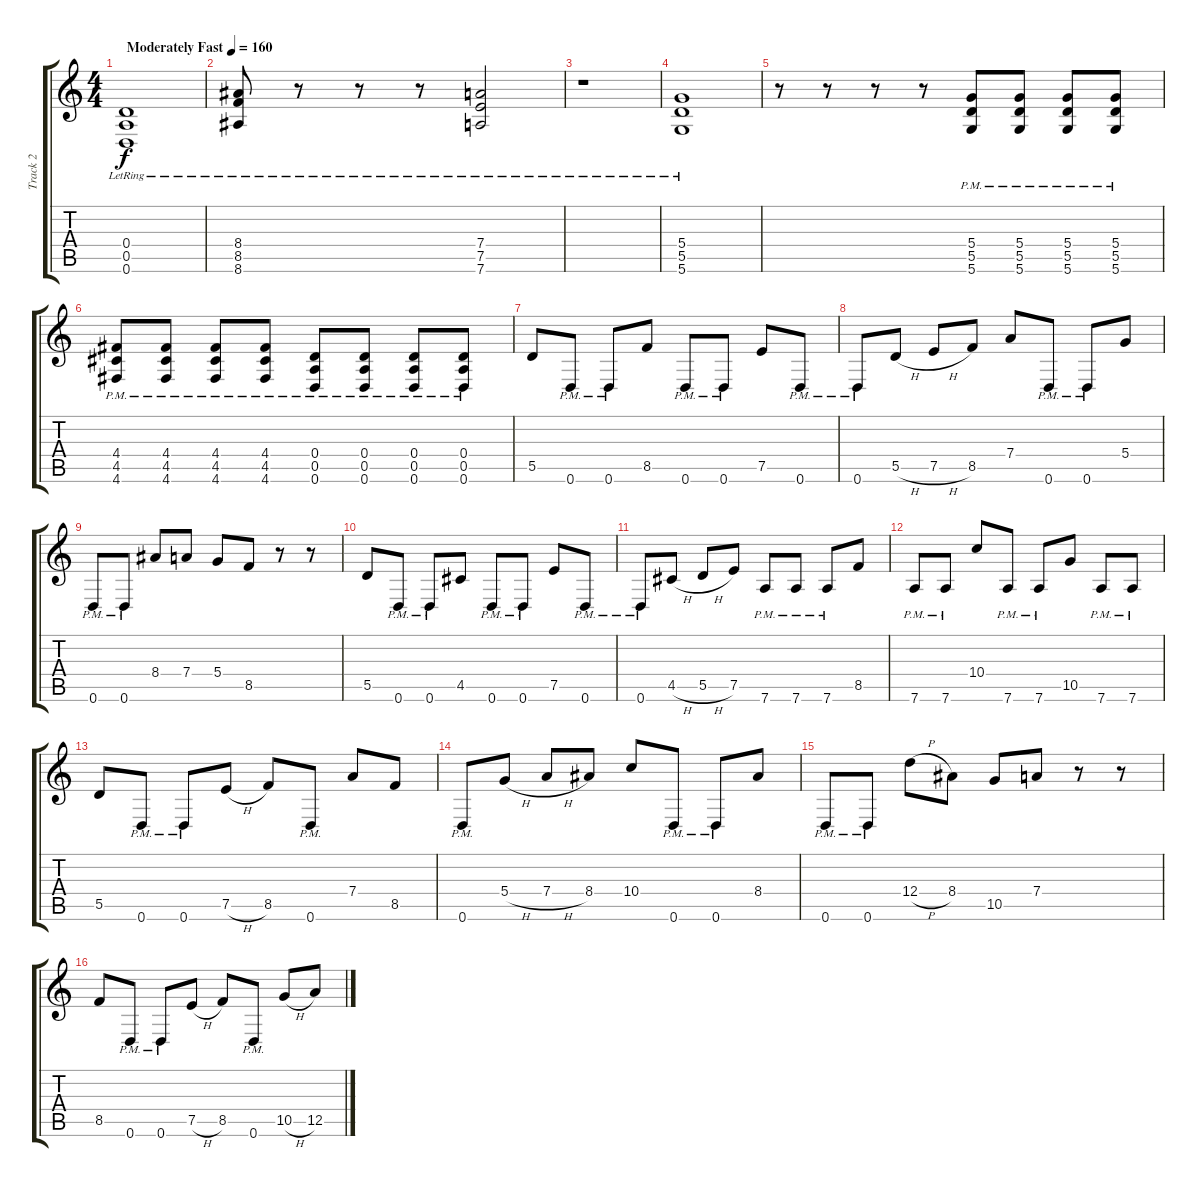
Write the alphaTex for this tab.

\track ("Track 2" "Track 2") {instrument distortionguitar}
\staff {score tabs}
\tuning (E4 B3 G3 D3 A2 D2) {hide}
\ts (4 4)
\tempo (160 "Moderately Fast")
\clef g2
\ks c
(0.4{lr} 0.5{lr} 0.6{lr}).1{dy f instrument distortionguitar} |
(8.4{lr} 8.5{lr} 8.6{lr}).8 r.8 r.8 r.8 (7.4{lr} 7.5{lr} 7.6{lr}).2 |
r.1 |
(5.4{lr} 5.5{lr} 5.6{lr}).1 |
r.8 r.8 r.8 r.8 (5.4{pm} 5.5{pm} 5.6{pm}).8 (5.4{pm} 5.5{pm} 5.6{pm}).8 (5.4{pm} 5.5{pm} 5.6{pm}).8 (5.4{pm} 5.5{pm} 5.6{pm}).8 |
(4.4{pm} 4.5{pm} 4.6{pm}).8 (4.4{pm} 4.5{pm} 4.6{pm}).8 (4.4{pm} 4.5{pm} 4.6{pm}).8 (4.4{pm} 4.5{pm} 4.6{pm}).8 (0.4{pm} 0.5{pm} 0.6{pm}).8 (0.4{pm} 0.5{pm} 0.6{pm}).8 (0.4{pm} 0.5{pm} 0.6{pm}).8 (0.4{pm} 0.5{pm} 0.6{pm}).8 |
5.5.8 0.6{pm}.8 0.6{pm}.8 8.5.8 0.6{pm}.8 0.6{pm}.8 7.5.8 0.6{pm}.8 |
0.6{pm}.8 5.5{h}.8 7.5{h}.8 8.5.8 7.4.8 0.6{pm}.8 0.6{pm}.8 5.4.8 |
0.6{pm}.8 0.6{pm}.8 8.4.8 7.4.8 5.4.8 8.5.8 r.8 r.8 |
5.5.8 0.6{pm}.8 0.6{pm}.8 4.5.8 0.6{pm}.8 0.6{pm}.8 7.5.8 0.6{pm}.8 |
0.6{pm}.8 4.5{h}.8 5.5{h}.8 7.5.8 7.6{pm}.8 7.6{pm}.8 7.6{pm}.8 8.5.8 |
7.6{pm}.8 7.6{pm}.8 10.4.8 7.6{pm}.8 7.6{pm}.8 10.5.8 7.6{pm}.8 7.6{pm}.8 |
5.5.8 0.6{pm}.8 0.6{pm}.8 7.5{h}.8 8.5.8 0.6{pm}.8 7.4.8 8.5.8 |
0.6{pm}.8 5.4{h}.8 7.4{h}.8 8.4.8 10.4.8 0.6{pm}.8 0.6{pm}.8 8.4.8 |
0.6{pm}.8 0.6{pm}.8 12.4{h}.8 8.4.8 10.5.8 7.4.8 r.8 r.8 |
8.5.8 0.6{pm}.8 0.6{pm}.8 7.5{h}.8 8.5.8 0.6{pm}.8 10.5{h}.8 12.5.8
